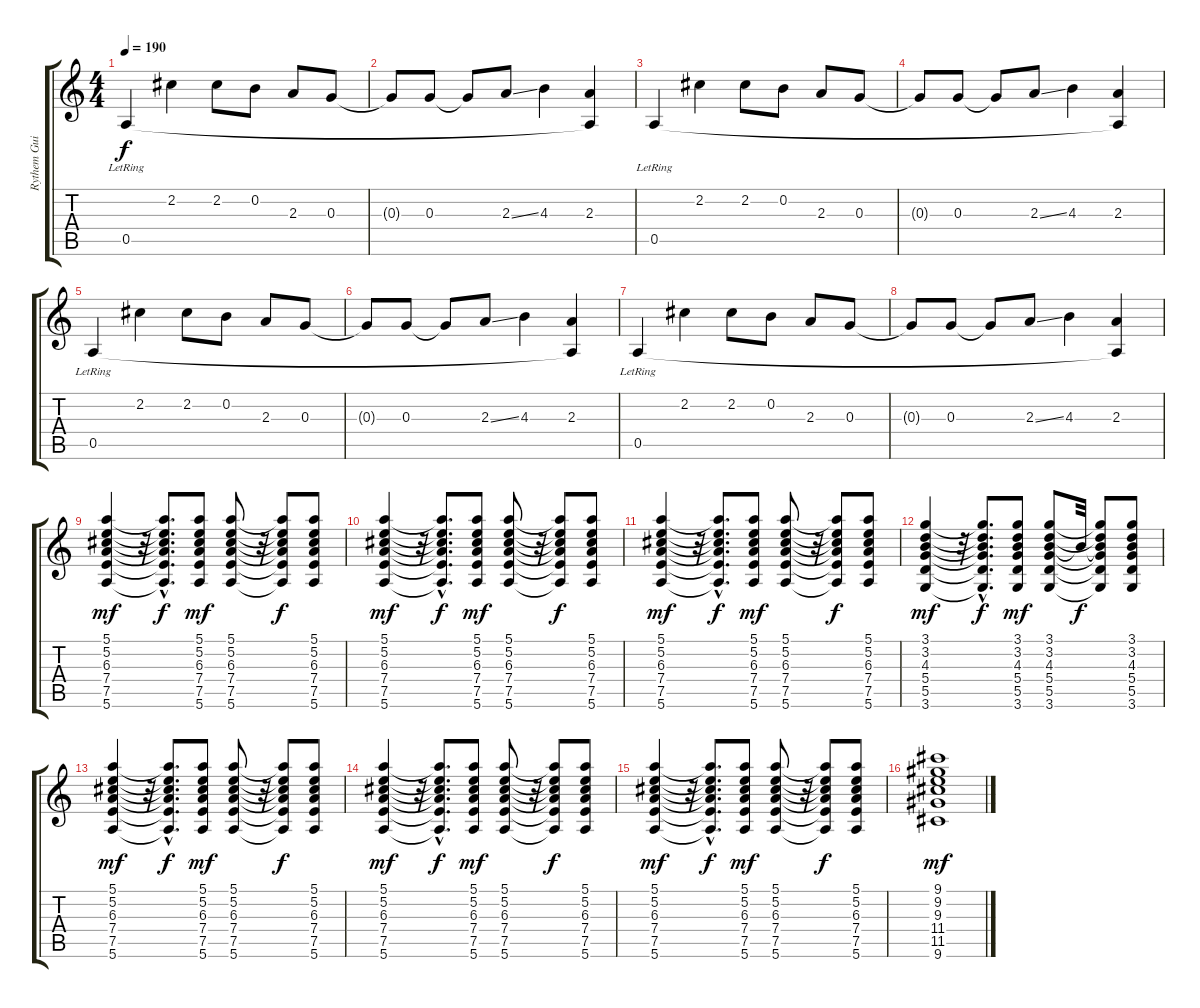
\track ("Rythem Guitar" "Rythem Gui") {instrument overdrivenguitar}
\staff {score tabs}
\tuning (E4 B3 G3 D3 A2 E2) {hide}
\ts (4 4)
\tempo 190
\clef g2
\ks c
0.5{lr}.4{dy f instrument overdrivenguitar} 2.2.4 2.2.8 0.2.8 2.3.8 0.3.8 |
0.3{t}.8 0.3.8 0.3{t}.8 2.3{ss}.8 4.3.4 (2.3 0.5{t}).4 |
0.5{lr}.4 2.2.4 2.2.8 0.2.8 2.3.8 0.3.8 |
0.3{t}.8 0.3.8 0.3{t}.8 2.3{ss}.8 4.3.4 (2.3 0.5{t}).4 |
0.5{lr}.4 2.2.4 2.2.8 0.2.8 2.3.8 0.3.8 |
0.3{t}.8 0.3.8 0.3{t}.8 2.3{ss}.8 4.3.4 (2.3 0.5{t}).4 |
0.5{lr}.4 2.2.4 2.2.8 0.2.8 2.3.8 0.3.8 |
0.3{t}.8 0.3.8 0.3{t}.8 2.3{ss}.8 4.3.4 (2.3 0.5{t}).4 |
(5.1 5.2 6.3 7.4 7.5 5.6).4{dy mf} r.32 (5.1{hac t} 5.2{hac t} 6.3{hac t} 7.4{hac t} 7.5{hac t} 5.6{hac t}).8{d dy f} (5.1 5.2 6.3 7.4 7.5 5.6).8{dy mf} (5.1 5.2 6.3 7.4 7.5 5.6).8 r.32 (5.1{t} 5.2{t} 6.3{t} 7.4{t} 7.5{t} 5.6{t}).8{dy f} (5.1 5.2 6.3 7.4 7.5 5.6).8 |
(5.1 5.2 6.3 7.4 7.5 5.6).4{dy mf} r.32 (5.1{hac t} 5.2{hac t} 6.3{hac t} 7.4{hac t} 7.5{hac t} 5.6{hac t}).8{d dy f} (5.1 5.2 6.3 7.4 7.5 5.6).8{dy mf} (5.1 5.2 6.3 7.4 7.5 5.6).8 r.32 (5.1{t} 5.2{t} 6.3{t} 7.4{t} 7.5{t} 5.6{t}).8{dy f} (5.1 5.2 6.3 7.4 7.5 5.6).8 |
(5.1 5.2 6.3 7.4 7.5 5.6).4{dy mf} r.32 (5.1{hac t} 5.2{hac t} 6.3{hac t} 7.4{hac t} 7.5{hac t} 5.6{hac t}).8{d dy f} (5.1 5.2 6.3 7.4 7.5 5.6).8{dy mf} (5.1 5.2 6.3 7.4 7.5 5.6).8 r.32 (5.1{t} 5.2{t} 6.3{t} 7.4{t} 7.5{t} 5.6{t}).8{dy f} (5.1 5.2 6.3 7.4 7.5 5.6).8 |
(3.1 3.2 4.3 5.4 5.5 3.6).4{dy mf} r.32 (3.1{hac t} 3.2{hac t} 4.3{hac t} 5.4{hac t} 5.5{hac t} 3.6{hac t}).8{d dy f} (3.1 3.2 4.3 5.4 5.5 3.6).8{dy mf} (3.1 3.2 4.3 5.4 5.5 3.6).8 4.3{t}.32{dy f} (3.1{t} 3.2{t} 4.3{t} 5.4{t} 5.5{t} 3.6{t}).8 (3.1 3.2 4.3 5.4 5.5 3.6).8 |
(5.1 5.2 6.3 7.4 7.5 5.6).4{dy mf} r.32 (5.1{hac t} 5.2{hac t} 6.3{hac t} 7.4{hac t} 7.5{hac t} 5.6{hac t}).8{d dy f} (5.1 5.2 6.3 7.4 7.5 5.6).8{dy mf} (5.1 5.2 6.3 7.4 7.5 5.6).8 r.32 (5.1{t} 5.2{t} 6.3{t} 7.4{t} 7.5{t} 5.6{t}).8{dy f} (5.1 5.2 6.3 7.4 7.5 5.6).8 |
(5.1 5.2 6.3 7.4 7.5 5.6).4{dy mf} r.32 (5.1{hac t} 5.2{hac t} 6.3{hac t} 7.4{hac t} 7.5{hac t} 5.6{hac t}).8{d dy f} (5.1 5.2 6.3 7.4 7.5 5.6).8{dy mf} (5.1 5.2 6.3 7.4 7.5 5.6).8 r.32 (5.1{t} 5.2{t} 6.3{t} 7.4{t} 7.5{t} 5.6{t}).8{dy f} (5.1 5.2 6.3 7.4 7.5 5.6).8 |
(5.1 5.2 6.3 7.4 7.5 5.6).4{dy mf} r.32 (5.1{hac t} 5.2{hac t} 6.3{hac t} 7.4{hac t} 7.5{hac t} 5.6{hac t}).8{d dy f} (5.1 5.2 6.3 7.4 7.5 5.6).8{dy mf} (5.1 5.2 6.3 7.4 7.5 5.6).8 r.32 (5.1{t} 5.2{t} 6.3{t} 7.4{t} 7.5{t} 5.6{t}).8{dy f} (5.1 5.2 6.3 7.4 7.5 5.6).8 |
(9.1 9.2 9.3 11.4 11.5 9.6).1{dy mf}
